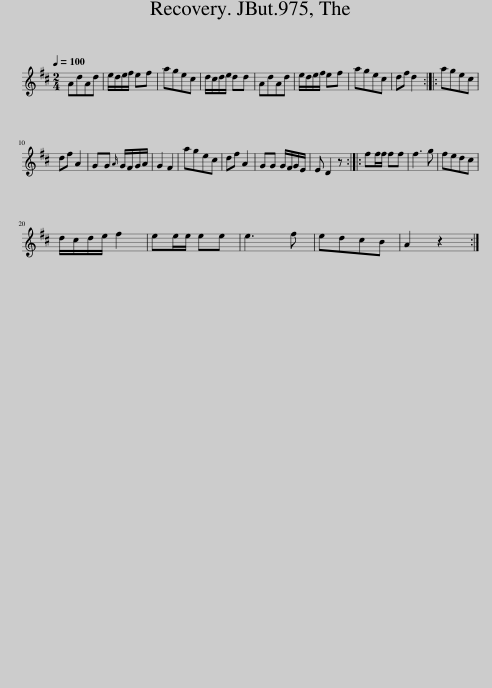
X:1
L:1/8
Q:1/4=100
M:2/4
I:linebreak $
K:D
V:1 treble
V:1
 AdAd | e/d/e/f/ ef | agec | d/c/d/e/ dd | AdAd | %5
 e/d/e/f/ ef | agec | df d2 :: agec |$ df A2 | %10
 GG{A} G/F/G/A/ | G2 F2 | agec | df A2 | GG G/F/G/E/ | %15
 E D2 z :: ff/f/ ff | f3 g | fedc |$ d/c/d/e/ f2 | %20
 ee/e/ ee | e3 f | edcB | A2 z2 :| %24
